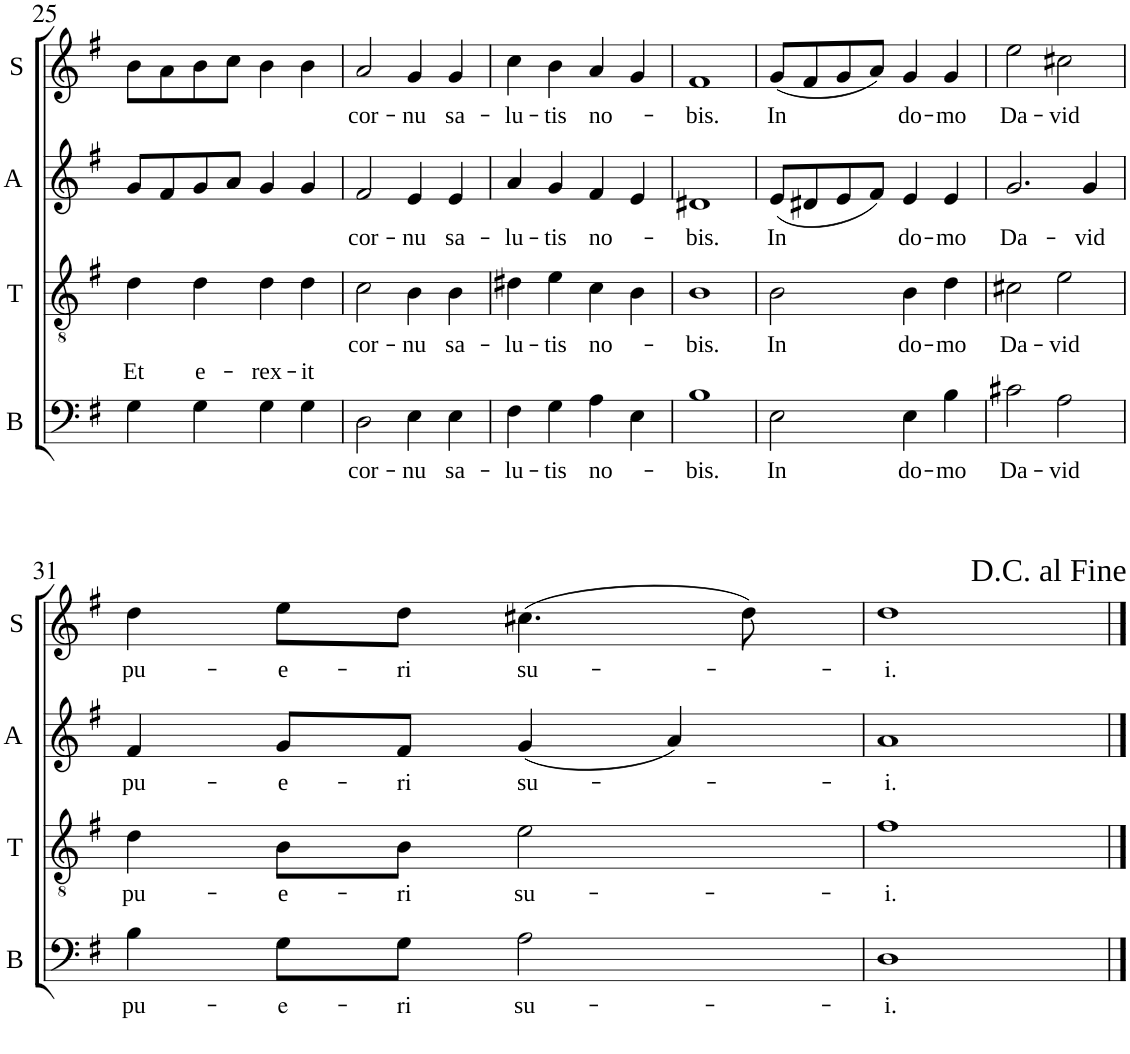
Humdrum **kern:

**kern	**text	**kern	**text	**kern	**text	**kern	**text
*part4	*part4	*part3	*part3	*part2	*part2	*part1	*part1
*staff4	*staff4	*staff3	*staff3	*staff2	*staff2	*staff1	*staff1
*I"Bass	*	*I"Tenor	*	*I"Alto	*	*I"Soprano	*
*I'B	*	*I'T	*	*I'A	*	*I'S	*
!!LO:PB:g=z
*clefF4	*	*clefGv2	*	*clefG2	*	*clefG2	*
*k[f#]	*	*k[f#]	*	*k[f#]	*	*k[f#]	*
*M4/4	*	*M4/4	*	*M4/4	*	*M4/4	*
=25	=25	=25	=25	=25	=25	=25	=25
!	!LO:LY:a	!	!	!	!	!	!
4G\	Et	4d\	.	8g/L	.	8b\L	.
.	.	.	.	8f#/	.	8a\	.
!	!LO:LY:a	!	!	!	!	!	!
4G\	e-	4d\	.	8g/	.	8b\	.
.	.	.	.	8a/J	.	8cc\J	.
!	!LO:LY:a	!	!	!	!	!	!
4G\	-rex-	4d\	.	4g/	.	4b\	.
!	!LO:LY:a	!	!	!	!	!	!
4G\	-it	4d\	.	4g/	.	4b\	.
=26	=26	=26	=26	=26	=26	=26	=26
!	!LO:LY:b	!	!LO:LY:b	!	!LO:LY:b	!	!LO:LY:b
2D\	cor-	2c\	cor-	2f#/	cor-	2a/	cor-
!	!LO:LY:b	!	!LO:LY:b	!	!LO:LY:b	!	!LO:LY:b
4E\	-nu	4B\	-nu	4e/	-nu	4g/	-nu
!	!LO:LY:b	!	!LO:LY:b	!	!LO:LY:b	!	!LO:LY:b
4E\	sa-	4B\	sa-	4e/	sa-	4g/	sa-
=27	=27	=27	=27	=27	=27	=27	=27
!	!LO:LY:b	!	!LO:LY:b	!	!LO:LY:b	!	!LO:LY:b
4F#\	-lu-	4d#X\	-lu-	4a/	-lu-	4cc\	-lu-
!	!LO:LY:b	!	!LO:LY:b	!	!LO:LY:b	!	!LO:LY:b
4G\	-tis	4e\	-tis	4g/	-tis	4b\	-tis
!	!LO:LY:b	!	!LO:LY:b	!	!LO:LY:b	!	!LO:LY:b
4A\	no-	4c\	no-	4f#/	no-	4a/	no-
4E\	.	4B\	.	4e/	.	4g/	.
=28	=28	=28	=28	=28	=28	=28	=28
!	!LO:LY:b	!	!LO:LY:b	!	!LO:LY:b	!	!LO:LY:b
1B	-bis.	1B	-bis.	1d#X	-bis.	1f#	-bis.
=29	=29	=29	=29	=29	=29	=29	=29
!	!LO:LY:b	!	!LO:LY:b	!	!LO:LY:b	!	!LO:LY:b
2E\	In	2B\	In	(8e/L	In	(8g/L	In
.	.	.	.	8d#X/	.	8f#/	.
.	.	.	.	8e/	.	8g/	.
.	.	.	.	8f#/J)	.	8a/J)	.
!	!LO:LY:b	!	!LO:LY:b	!	!LO:LY:b	!	!LO:LY:b
4E\	do-	4B\	do-	4e/	do-	4g/	do-
!	!LO:LY:b	!	!LO:LY:b	!	!LO:LY:b	!	!LO:LY:b
4B\	-mo	4d\	-mo	4e/	-mo	4g/	-mo
=30	=30	=30	=30	=30	=30	=30	=30
!	!LO:LY:b	!	!LO:LY:b	!	!LO:LY:b	!	!LO:LY:b
2c#X\	Da-	2c#X\	Da-	2.g/	Da-	2ee\	Da-
!	!LO:LY:b	!	!LO:LY:b	!	!	!	!LO:LY:b
2A\	-vid	2e\	-vid	.	.	2cc#X\	-vid
!	!	!	!	!	!LO:LY:b	!	!
.	.	.	.	4g/	-vid	.	.
!!LO:LB:g=z
=31	=31	=31	=31	=31	=31	=31	=31
!	!LO:LY:b	!	!LO:LY:b	!	!LO:LY:b	!	!LO:LY:b
4B\	pu-	4d\	pu-	4f#/	pu-	4dd\	pu-
!	!LO:LY:b	!	!LO:LY:b	!	!LO:LY:b	!	!LO:LY:b
8G\L	-e-	8B\L	-e-	8g/L	-e-	8ee\L	-e-
!	!LO:LY:b	!	!LO:LY:b	!	!LO:LY:b	!	!LO:LY:b
8G\J	-ri	8B\J	-ri	8f#/J	-ri	8dd\J	-ri
!	!LO:LY:b	!	!LO:LY:b	!	!LO:LY:b	!	!LO:LY:b
2A\	su-	2e\	su-	(4g/	su-	(4.cc#X\	su-
.	.	.	.	4a/)	.	.	.
.	.	.	.	.	.	8dd\)	.
=32	=32	=32	=32	=32	=32	=32	=32
!	!LO:LY:b	!	!LO:LY:b	!	!LO:LY:b	!	!LO:LY:b
1D	-i.	1f#	-i.	1a	-i.	1dd	-i.
!	!	!	!	!	!	!LO:TX:a:t=<font size="14.8538"/><font face="Times New Roman"/>D.C. al Fine	!
==	==	==	==	==	==	==	==
*-	*-	*-	*-	*-	*-	*-	*-
